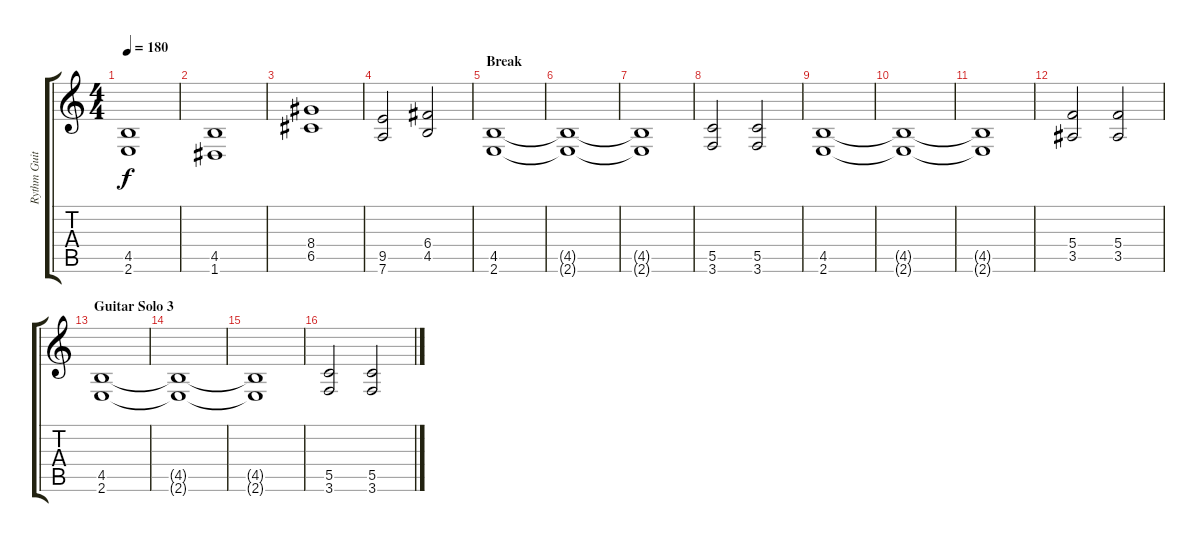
\track ("Rythm Guitar" "Rythm Guit") {instrument distortionguitar}
\staff {score tabs}
\tuning (D4 A3 F3 C3 G2 D2) {hide}
\ts (4 4)
\tempo 180
\clef g2
\ks c
(4.5 2.6).1{dy f} |
(4.5 1.6).1 |
(8.4 6.5).1 |
(9.5 7.6).2 (6.4 4.5).2 |
\section ("" "Break")
(4.5 2.6).1 |
(4.5{t} 2.6{t}).1 |
(4.5{t} 2.6{t}).1 |
(5.5 3.6).2 (5.5 3.6).2 |
(4.5 2.6).1 |
(4.5{t} 2.6{t}).1 |
(4.5{t} 2.6{t}).1 |
(5.4 3.5).2 (5.4 3.5).2 |
\section ("" "Guitar Solo 3")
(4.5 2.6).1 |
(4.5{t} 2.6{t}).1 |
(4.5{t} 2.6{t}).1 |
(5.5 3.6).2 (5.5 3.6).2
